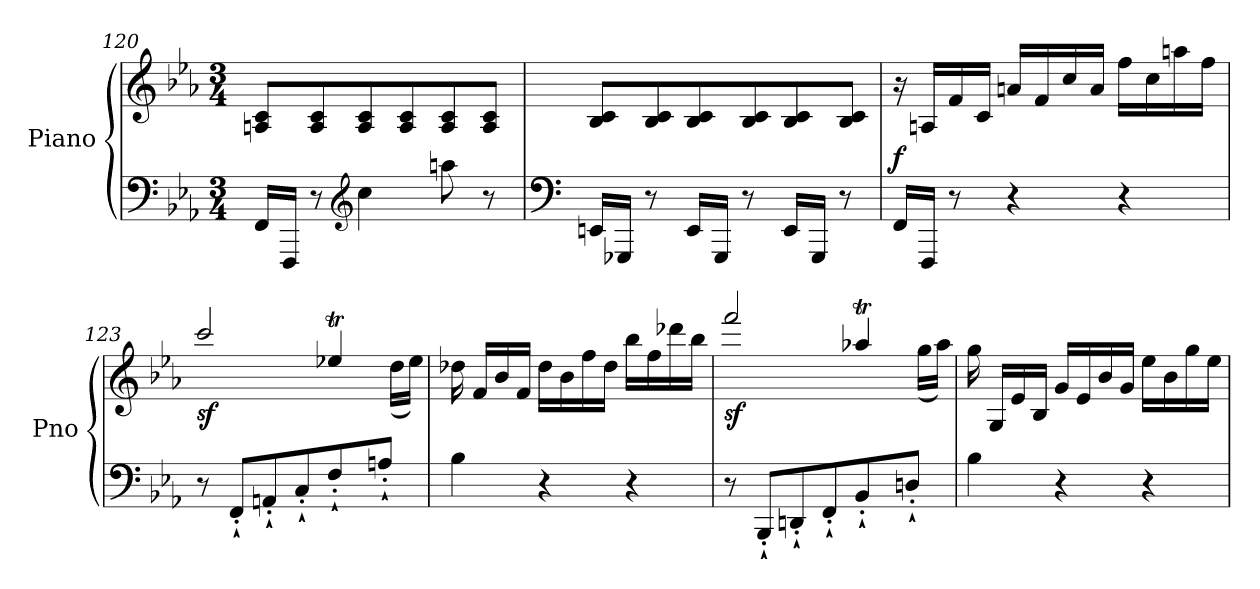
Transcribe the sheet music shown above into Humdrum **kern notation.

**kern	**kern	**dynam
*part1	*part1	*part1
*staff2	*staff1	*staff1/2
*I"Piano	*	*
*I'Pno	*	*
!!LO:LB:g=z
*clefF4	*clefG2	*
*k[b-e-a-]	*k[b-e-a-]	*
*E-:	*E-:	*
*M3/4	*M3/4	*
=120	=120	=120
16FF/LL	8An/ 8c/L	.
16FFF/JJ	.	.
8r	8A/ 8c/	.
*clefG2	*	*
4cc\	8A/ 8c/	.
.	8A/ 8c/	.
8aan\	8A/ 8c/	.
8r	8A/ 8c/J	.
=121	=121	=121
*clefF4	*	*
16EEn/LL	8B-/ 8c/L	.
16GGG-X/JJ	.	.
8r	8B-/ 8c/	.
16EE/LL	8B-/ 8c/	.
16GGG-/JJ	.	.
8r	8B-/ 8c/	.
16EE/LL	8B-/ 8c/	.
16GGG-/JJ	.	.
8r	8B-/ 8c/J	.
=122	=122	=122
!	!	!LO:DY:b
16FF/LL	16r	f
16FFF/JJ	16An/LL	.
8r	16f/	.
.	16c/JJ	.
4r	16an/LL	.
.	16f/	.
.	16cc/	.
.	16a/JJ	.
4r	16ff\LL	.
.	16cc\	.
.	16aan\	.
.	16ff\JJ	.
!!LO:PB:g=z
=123	=123	=123
*	*^	*
!	!	!	!LO:DY:b
8r	2ccc/	20%11ryy	sf
8FF'`/L	.	.	.
8AAn'`/	.	.	.
8C'`/	.	.	.
8F'`/	4ee-XT/	.	.
*	*	*Xtuplet	*
.	.	20ffLLyy	.
.	.	20ee-JJyy	.
8An'`/J	.	.	.
.	.	(<20dd\LL	.
.	.	20ee-\JJ)	.
*	*v	*v	*
=124	=124	=124
4B-\	16dd-X\	.
.	16f/LL	.
.	16b-/	.
.	16f/JJ	.
4r	16dd-\LL	.
.	16b-\	.
.	16ff\	.
.	16dd-\JJ	.
4r	16bb-\LL	.
.	16ff\	.
.	16ddd-X\	.
.	16bb-\JJ	.
=125	=125	=125
*	*^	*
!	!	!	!LO:DY:b
8r	2fff/	20%11ryy	sf
8BBB-'`/L	.	.	.
8DDn'`/	.	.	.
8FF'`/	.	.	.
8BB-'`/	4aa-XT/	.	.
.	.	20bb-LLyy	.
.	.	20aa-JJyy	.
8Dn'`/J	.	.	.
.	.	(<20gg\LL	.
.	.	20aa-\JJ)	.
*	*v	*v	*
=126	=126	=126
4B-\	16gg\	.
.	16G/LL	.
.	16e-/	.
.	16B-/JJ	.
4r	16g/LL	.
.	16e-/	.
.	16b-/	.
.	16g/JJ	.
4r	16ee-\LL	.
.	16b-\	.
.	16gg\	.
.	16ee-\JJ	.
=	=	=
*-	*-	*-
